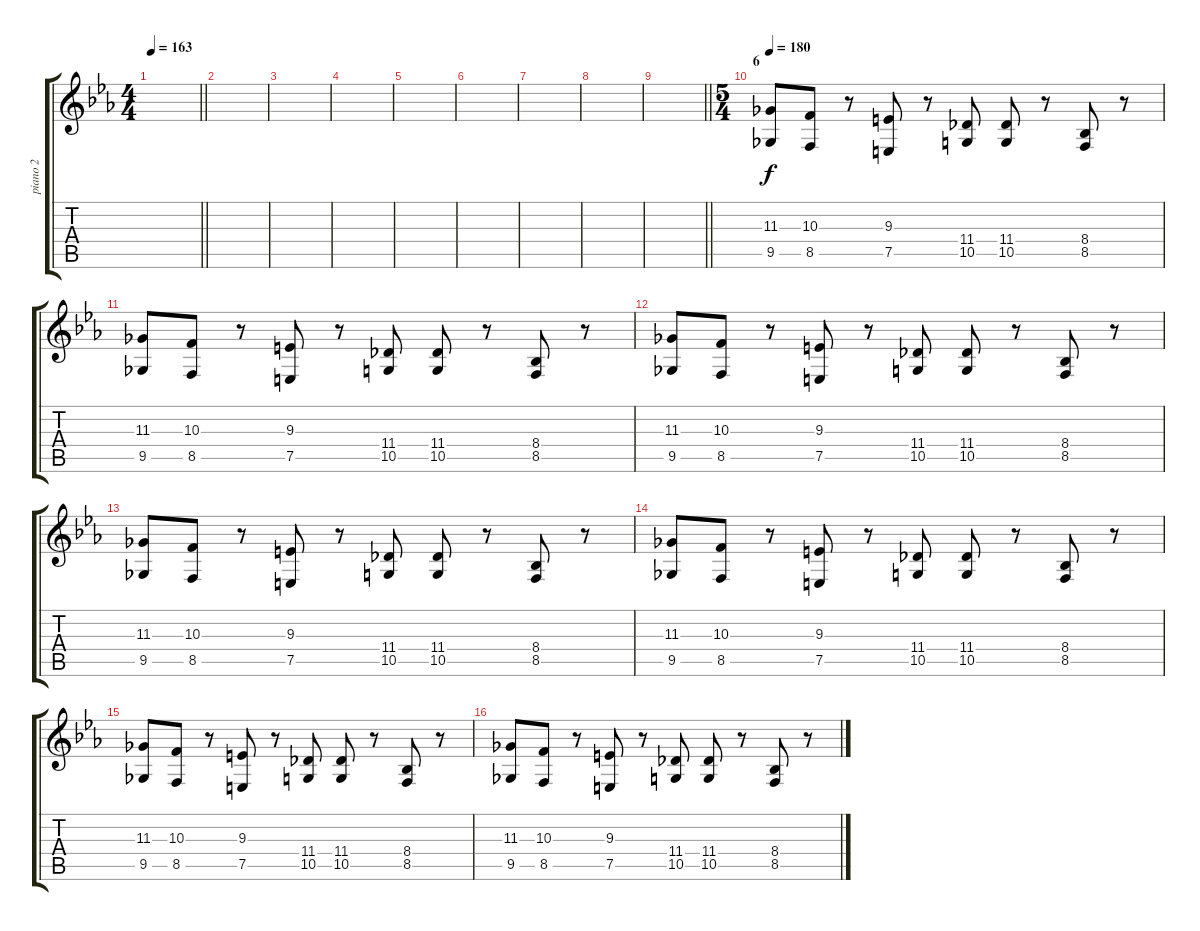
\track ("piano 2" "piano 2") {instrument acousticgrandpiano}
\staff {score tabs}
\tuning (E4 B3 G3 D3 A2 E2) {hide}
\ts (4 4)
\tempo 163
\clef g2
\barLineRight lightlight
\ks cminor
|
|
|
|
|
|
|
|
\barLineRight lightlight
|
\ts (5 4)
\section ("" "6")
\tempo 180
(11.3 9.5).8 (10.3 8.5).8 r.8 (9.3 7.5).8 r.8 (11.4 10.5).8 (11.4 10.5).8 r.8 (8.4 8.5).8 r.8 |
(11.3 9.5).8 (10.3 8.5).8 r.8 (9.3 7.5).8 r.8 (11.4 10.5).8 (11.4 10.5).8 r.8 (8.4 8.5).8 r.8 |
(11.3 9.5).8 (10.3 8.5).8 r.8 (9.3 7.5).8 r.8 (11.4 10.5).8 (11.4 10.5).8 r.8 (8.4 8.5).8 r.8 |
(11.3 9.5).8 (10.3 8.5).8 r.8 (9.3 7.5).8 r.8 (11.4 10.5).8 (11.4 10.5).8 r.8 (8.4 8.5).8 r.8 |
(11.3 9.5).8 (10.3 8.5).8 r.8 (9.3 7.5).8 r.8 (11.4 10.5).8 (11.4 10.5).8 r.8 (8.4 8.5).8 r.8 |
(11.3 9.5).8 (10.3 8.5).8 r.8 (9.3 7.5).8 r.8 (11.4 10.5).8 (11.4 10.5).8 r.8 (8.4 8.5).8 r.8 |
(11.3 9.5).8 (10.3 8.5).8 r.8 (9.3 7.5).8 r.8 (11.4 10.5).8 (11.4 10.5).8 r.8 (8.4 8.5).8 r.8
